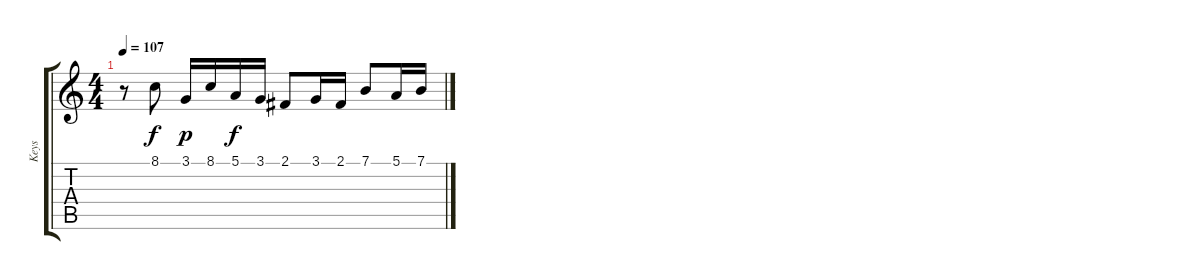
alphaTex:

\track ("Keys " "Keys ") {instrument fx1rain}
\staff {score tabs}
\tuning (E4 B3 G3 D3 A2 E2) {hide}
\ts (4 4)
\tempo 107
\clef g2
\ks c
r.8{dy f} 8.1.8 3.1.16{dy p} 8.1.16 5.1.16{dy f} 3.1.16 2.1.8 3.1.16 2.1.16 7.1.8 5.1.16 7.1.16
